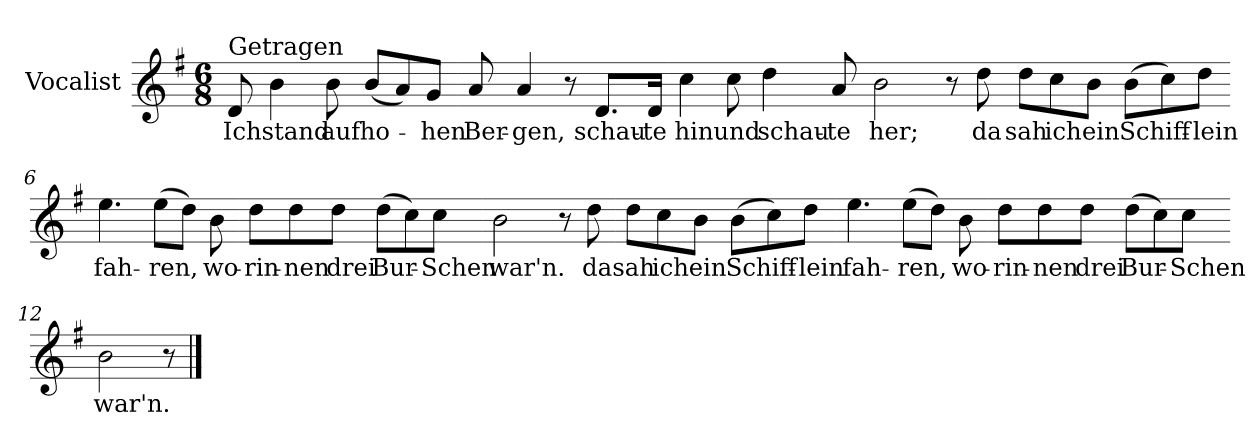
**kern	**text
*part1	*part1
*staff1	*staff1
*I"Vocalist	*
*k[f#]	*
*G:	*
*M6/8	*
=	=
!LO:TX:a:t=Getragen	!
8d	Ich
=1-	=1-
4b	stand
8b	auf
(8bL	ho-
8a)	.
8gJ	-hen
=2-	=2-
8a	Ber-
4a	-gen,
8r	.
8.dL	schau-
16dJk	-te
=3-	=3-
4cc	hin
8cc	und
4dd	schau-
8a	-te
=4-	=4-
2b	her;
8r	.
8dd	da
=5-	=5-
8ddL	sah
8cc	ich
8bJ	ein
(8bL	Schiff-
8cc)	.
8ddJ	-lein
=6-	=6-
4.ee	fah-
(8eeL	-ren,
8ddJ)	.
8b	wo-
=7-	=7-
8ddL	-rin-
8dd	-nen
8ddJ	drei
(8ddL	Bur-
8cc)	.
8ccJ	-Schen
=8-	=8-
2b	war'n.
8r	.
8dd	da
=9-	=9-
8ddL	sah
8cc	ich
8bJ	ein
(8bL	Schiff-
8cc)	.
8ddJ	-lein
=10-	=10-
4.ee	fah-
(8eeL	-ren,
8ddJ)	.
8b	wo-
=11-	=11-
8ddL	-rin-
8dd	-nen
8ddJ	drei
(8ddL	Bur-
8cc)	.
8ccJ	-Schen
=12-	=12-
2b	war'n.
8r	.
==	==
*-	*-
